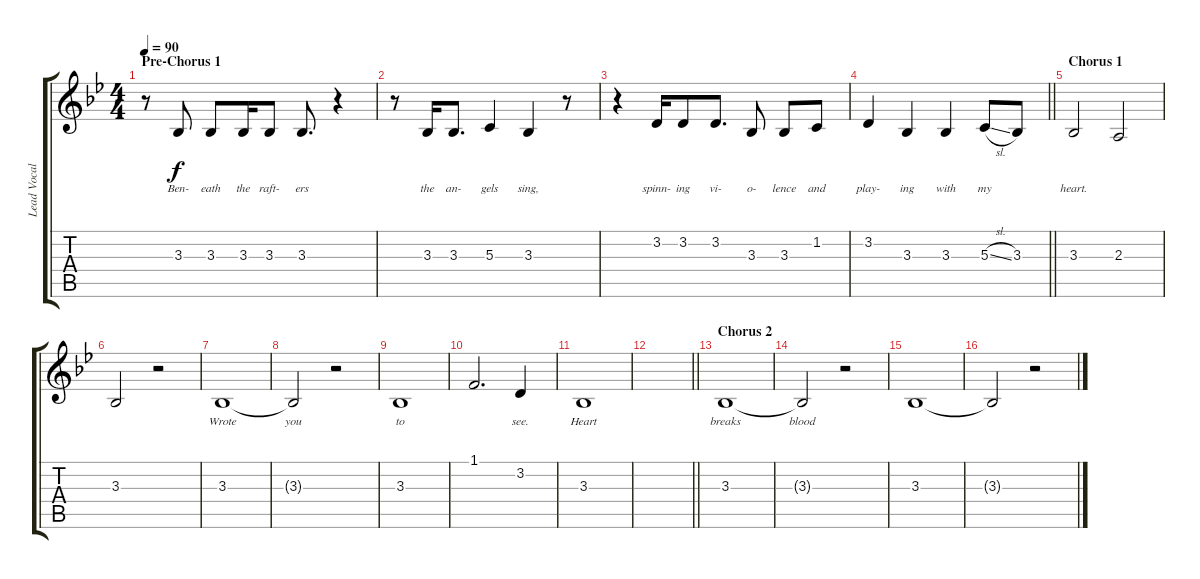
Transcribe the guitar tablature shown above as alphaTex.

\track ("Lead Vocals" "Lead Vocal") {instrument altosax}
\staff {score tabs}
\tuning (E4 B3 G3 D3 A2 E2) {hide}
\ts (4 4)
\section ("" "Pre-Chorus 1")
\tempo 90
\clef g2
\ks bb
r.8{dy f} 3.3.8{lyrics (0 "Ben-") lyrics (1 "") lyrics (2 "") lyrics (3 "") lyrics (4 "")} 3.3.8{lyrics (0 "eath") lyrics (1 "") lyrics (2 "") lyrics (3 "") lyrics (4 "")} 3.3.16{lyrics (0 "the") lyrics (1 "") lyrics (2 "") lyrics (3 "") lyrics (4 "")} 3.3.8{lyrics (0 "raft-") lyrics (1 "") lyrics (2 "") lyrics (3 "") lyrics (4 "")} 3.3.8{d lyrics (0 "ers") lyrics (1 "") lyrics (2 "") lyrics (3 "") lyrics (4 "")} r.4 |
r.8 3.3.16{lyrics (0 "the") lyrics (1 "") lyrics (2 "") lyrics (3 "") lyrics (4 "")} 3.3.8{d lyrics (0 "an-") lyrics (1 "") lyrics (2 "") lyrics (3 "") lyrics (4 "")} 5.3.4{lyrics (0 "gels") lyrics (1 "") lyrics (2 "") lyrics (3 "") lyrics (4 "")} 3.3.4{lyrics (0 "sing,") lyrics (1 "") lyrics (2 "") lyrics (3 "") lyrics (4 "")} r.8 |
r.4 3.2.16{lyrics (0 "spinn-") lyrics (1 "") lyrics (2 "") lyrics (3 "") lyrics (4 "")} 3.2.8{lyrics (0 "ing") lyrics (1 "") lyrics (2 "") lyrics (3 "") lyrics (4 "")} 3.2.8{d lyrics (0 "vi-") lyrics (1 "") lyrics (2 "") lyrics (3 "") lyrics (4 "")} 3.3.8{lyrics (0 "o-") lyrics (1 "") lyrics (2 "") lyrics (3 "") lyrics (4 "")} 3.3.8{lyrics (0 "lence") lyrics (1 "") lyrics (2 "") lyrics (3 "") lyrics (4 "")} 1.2.8{lyrics (0 "and") lyrics (1 "") lyrics (2 "") lyrics (3 "") lyrics (4 "")} |
\barLineRight lightlight
3.2.4{lyrics (0 "play-") lyrics (1 "") lyrics (2 "") lyrics (3 "") lyrics (4 "")} 3.3.4{lyrics (0 "ing") lyrics (1 "") lyrics (2 "") lyrics (3 "") lyrics (4 "")} 3.3.4{lyrics (0 "with") lyrics (1 "") lyrics (2 "") lyrics (3 "") lyrics (4 "")} 5.3{sl}.8{lyrics (0 "my") lyrics (1 "") lyrics (2 "") lyrics (3 "") lyrics (4 "")} 3.3.8{lyrics (0 "") lyrics (1 "") lyrics (2 "") lyrics (3 "") lyrics (4 "")} |
\section ("" "Chorus 1")
3.3.2{lyrics (0 "heart.") lyrics (1 "") lyrics (2 "") lyrics (3 "") lyrics (4 "")} 2.3.2{lyrics (0 "") lyrics (1 "") lyrics (2 "") lyrics (3 "") lyrics (4 "")} |
3.3.2{lyrics (0 "") lyrics (1 "") lyrics (2 "") lyrics (3 "") lyrics (4 "")} r.2 |
3.3.1{lyrics (0 "Wrote") lyrics (1 "") lyrics (2 "") lyrics (3 "") lyrics (4 "")} |
3.3{t}.2{lyrics (0 "you") lyrics (1 "") lyrics (2 "") lyrics (3 "") lyrics (4 "")} r.2 |
3.3.1{lyrics (0 "to") lyrics (1 "") lyrics (2 "") lyrics (3 "") lyrics (4 "")} |
1.1.2{d lyrics (0 "") lyrics (1 "") lyrics (2 "") lyrics (3 "") lyrics (4 "")} 3.2.4{lyrics (0 "see.") lyrics (1 "") lyrics (2 "") lyrics (3 "") lyrics (4 "")} |
3.3.1{lyrics (0 "Heart") lyrics (1 "") lyrics (2 "") lyrics (3 "") lyrics (4 "")} |
\barLineRight lightlight
|
\section ("" "Chorus 2")
3.3.1{lyrics (0 "breaks") lyrics (1 "") lyrics (2 "") lyrics (3 "") lyrics (4 "")} |
3.3{t}.2{lyrics (0 "blood") lyrics (1 "") lyrics (2 "") lyrics (3 "") lyrics (4 "")} r.2 |
3.3.1{lyrics (0 "") lyrics (1 "") lyrics (2 "") lyrics (3 "") lyrics (4 "")} |
3.3{t}.2{lyrics (0 "") lyrics (1 "") lyrics (2 "") lyrics (3 "") lyrics (4 "")} r.2
